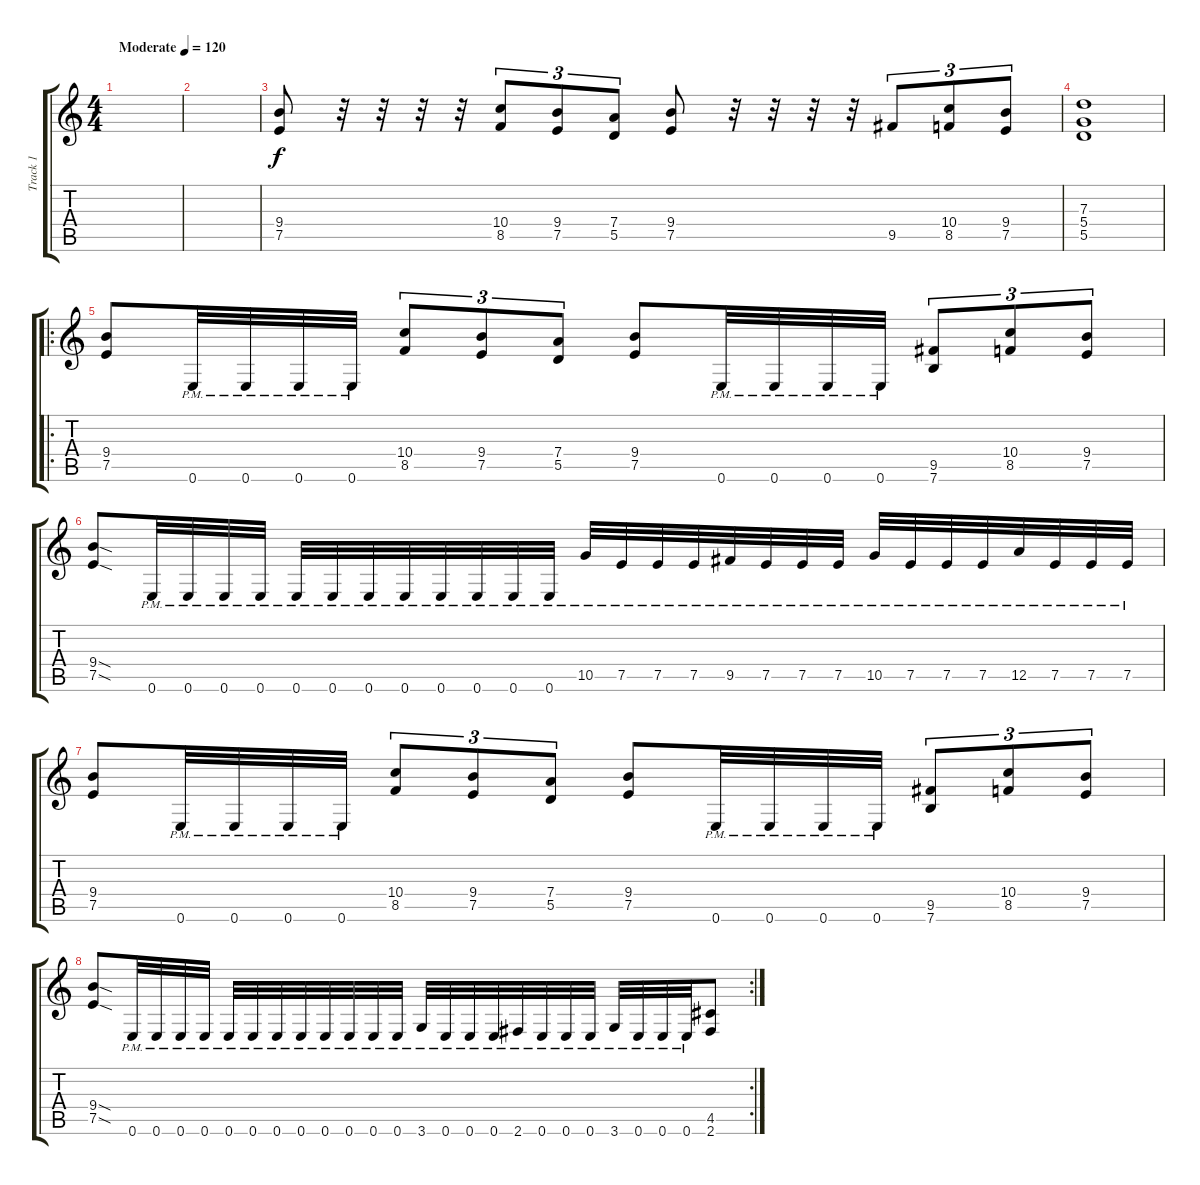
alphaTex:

\track ("Track 1" "Track 1") {instrument distortionguitar}
\staff {score tabs}
\tuning (E4 B3 G3 D3 A2 E2) {hide}
\ts (4 4)
\tempo (120 "Moderate")
\clef g2
\ks c
|
|
(9.4 7.5).8 r.32 r.32 r.32 r.32 (10.4 8.5).8{tu (3 2)} (9.4 7.5).8{tu (3 2)} (7.4 5.5).8{tu (3 2)} (9.4 7.5).8 r.32 r.32 r.32 r.32 9.5.8{tu (3 2)} (10.4 8.5).8{tu (3 2)} (9.4 7.5).8{tu (3 2)} |
(7.3 5.4 5.5).1 |
\ro
(9.4 7.5).8 0.6{pm}.32 0.6{pm}.32 0.6{pm}.32 0.6{pm}.32 (10.4 8.5).8{tu (3 2)} (9.4 7.5).8{tu (3 2)} (7.4 5.5).8{tu (3 2)} (9.4 7.5).8 0.6{pm}.32 0.6{pm}.32 0.6{pm}.32 0.6{pm}.32 (9.5 7.6).8{tu (3 2)} (10.4 8.5).8{tu (3 2)} (9.4 7.5).8{tu (3 2)} |
(9.4{sod} 7.5{sod}).8 0.6{pm}.32 0.6{pm}.32 0.6{pm}.32 0.6{pm}.32 0.6{pm}.32 0.6{pm}.32 0.6{pm}.32 0.6{pm}.32 0.6{pm}.32 0.6{pm}.32 0.6{pm}.32 0.6{pm}.32 10.5{pm}.32 7.5{pm}.32 7.5{pm}.32 7.5{pm}.32 9.5{pm}.32 7.5{pm}.32 7.5{pm}.32 7.5{pm}.32 10.5{pm}.32 7.5{pm}.32 7.5{pm}.32 7.5{pm}.32 12.5{pm}.32 7.5{pm}.32 7.5{pm}.32 7.5{pm}.32 |
(9.4 7.5).8 0.6{pm}.32 0.6{pm}.32 0.6{pm}.32 0.6{pm}.32 (10.4 8.5).8{tu (3 2)} (9.4 7.5).8{tu (3 2)} (7.4 5.5).8{tu (3 2)} (9.4 7.5).8 0.6{pm}.32 0.6{pm}.32 0.6{pm}.32 0.6{pm}.32 (9.5 7.6).8{tu (3 2)} (10.4 8.5).8{tu (3 2)} (9.4 7.5).8{tu (3 2)} |
\rc 2
(9.4{sod} 7.5{sod}).8 0.6{pm}.32 0.6{pm}.32 0.6{pm}.32 0.6{pm}.32 0.6{pm}.32 0.6{pm}.32 0.6{pm}.32 0.6{pm}.32 0.6{pm}.32 0.6{pm}.32 0.6{pm}.32 0.6{pm}.32 3.6{pm}.32 0.6{pm}.32 0.6{pm}.32 0.6{pm}.32 2.6{pm}.32 0.6{pm}.32 0.6{pm}.32 0.6{pm}.32 3.6{pm}.32 0.6{pm}.32 0.6{pm}.32 0.6{pm}.32 (4.5 2.6).8
